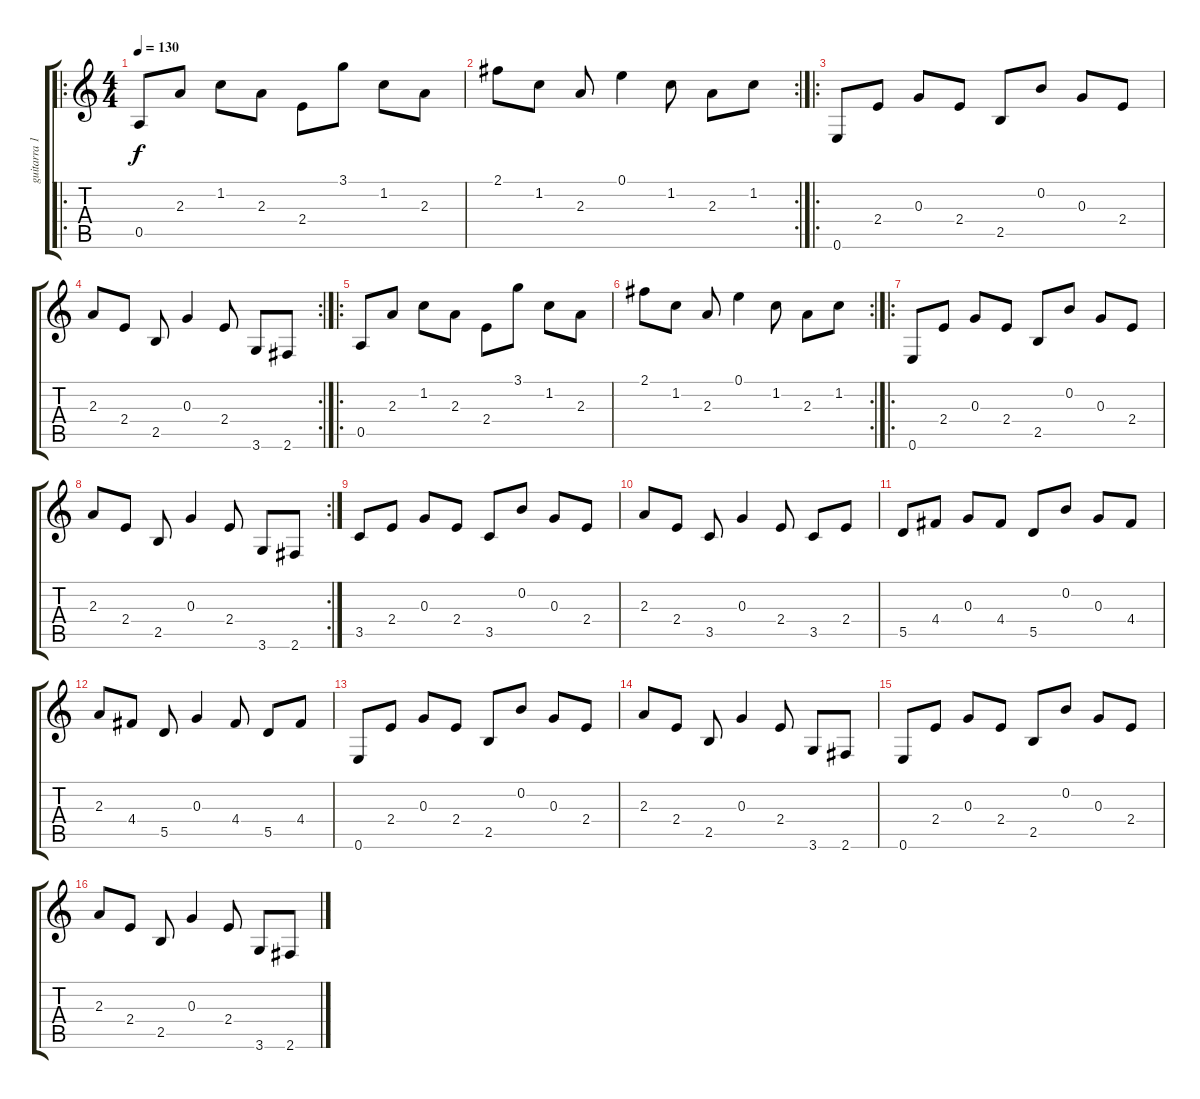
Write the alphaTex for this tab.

\track ("guitarra 1" "guitarra 1") {instrument acousticguitarsteel}
\staff {score tabs}
\tuning (E4 B3 G3 D3 A2 E2) {hide}
\ro
\ts (4 4)
\tempo 130
\clef g2
\ks c
0.5.8{dy f instrument acousticguitarsteel} 2.3.8 1.2.8 2.3.8 2.4.8 3.1.8 1.2.8 2.3.8 |
\rc 2
2.1.8 1.2.8 2.3.8 0.1.4 1.2.8 2.3.8 1.2.8 |
\ro
0.6.8 2.4.8 0.3.8 2.4.8 2.5.8 0.2.8 0.3.8 2.4.8 |
\rc 2
2.3.8 2.4.8 2.5.8 0.3.4 2.4.8 3.6.8 2.6.8 |
\ro
0.5.8 2.3.8 1.2.8 2.3.8 2.4.8 3.1.8 1.2.8 2.3.8 |
\rc 2
2.1.8 1.2.8 2.3.8 0.1.4 1.2.8 2.3.8 1.2.8 |
\ro
0.6.8 2.4.8 0.3.8 2.4.8 2.5.8 0.2.8 0.3.8 2.4.8 |
\rc 2
2.3.8 2.4.8 2.5.8 0.3.4 2.4.8 3.6.8 2.6.8 |
3.5.8 2.4.8 0.3.8 2.4.8 3.5.8 0.2.8 0.3.8 2.4.8 |
2.3.8 2.4.8 3.5.8 0.3.4 2.4.8 3.5.8 2.4.8 |
5.5.8 4.4.8 0.3.8 4.4.8 5.5.8 0.2.8 0.3.8 4.4.8 |
2.3.8 4.4.8 5.5.8 0.3.4 4.4.8 5.5.8 4.4.8 |
0.6.8 2.4.8 0.3.8 2.4.8 2.5.8 0.2.8 0.3.8 2.4.8 |
2.3.8 2.4.8 2.5.8 0.3.4 2.4.8 3.6.8 2.6.8 |
0.6.8 2.4.8 0.3.8 2.4.8 2.5.8 0.2.8 0.3.8 2.4.8 |
2.3.8 2.4.8 2.5.8 0.3.4 2.4.8 3.6.8 2.6.8
